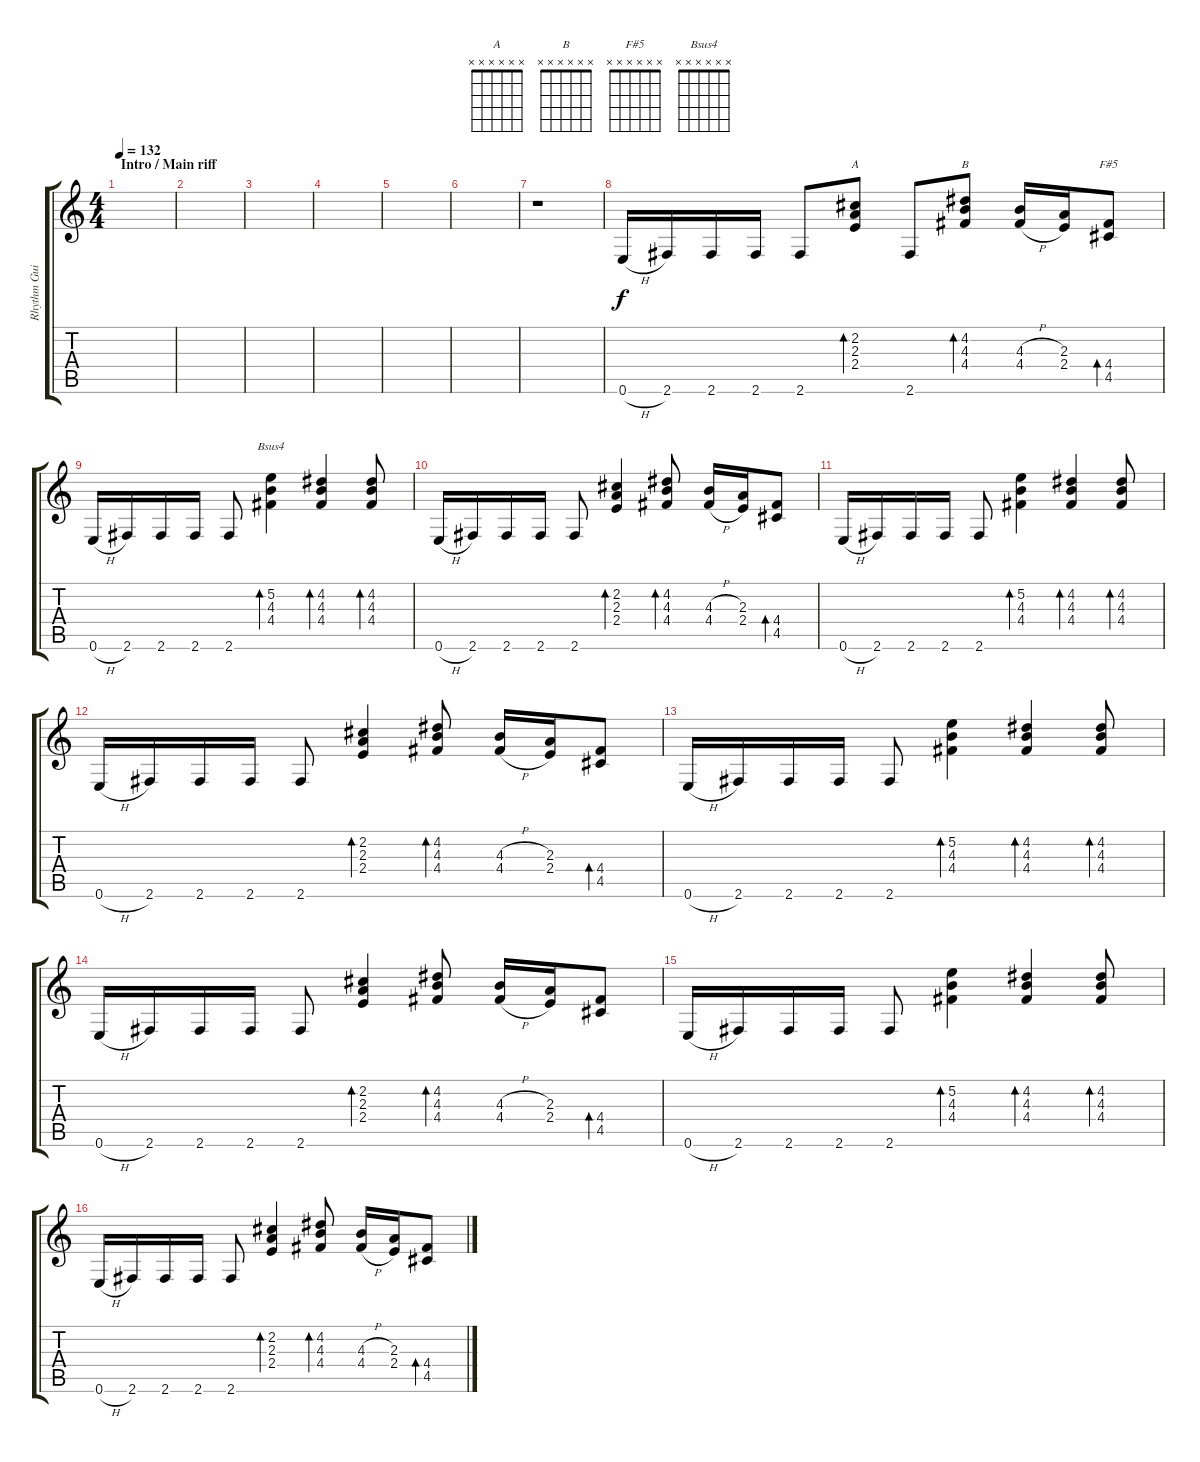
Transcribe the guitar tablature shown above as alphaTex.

\track ("Rhythm Guitar" "Rhythm Gui") {instrument distortionguitar}
\staff {score tabs}
\tuning (E4 B3 G3 D3 A2 E2) {hide}
\chord ("A" x x x x x x)
\chord ("B" x x x x x x)
\chord ("F#5" x x x x x x)
\chord ("Bsus4" x x x x x x)
\ts (4 4)
\section ("" "Intro / Main riff")
\tempo 132
\clef g2
\ks c
|
|
|
|
|
|
r.1{volume 0} |
0.6{h}.16{volume 13} 2.6.16 2.6.16 2.6.16 2.6.8 (2.2 2.3 2.4).8{bd 60 ch "A"} 2.6.8 (4.2 4.3 4.4).8{bd 60 ch "B"} (4.3{h} 4.4{h}).16 (2.3 2.4).16 (4.4 4.5).8{bd 120 ch "F#5"} |
0.6{h}.16 2.6.16 2.6.16 2.6.16 2.6.8 (5.2 4.3 4.4).4{bd 60 ch "Bsus4"} (4.2 4.3 4.4).4{bd 60} (4.2 4.3 4.4).8{bd 60} |
0.6{h}.16 2.6.16 2.6.16 2.6.16 2.6.8 (2.2 2.3 2.4).4{bd 60} (4.2 4.3 4.4).8{bd 60} (4.3{h} 4.4{h}).16 (2.3 2.4).16 (4.4 4.5).8{bd 120} |
0.6{h}.16 2.6.16 2.6.16 2.6.16 2.6.8 (5.2 4.3 4.4).4{bd 60} (4.2 4.3 4.4).4{bd 60} (4.2 4.3 4.4).8{bd 60} |
0.6{h}.16 2.6.16 2.6.16 2.6.16 2.6.8 (2.2 2.3 2.4).4{bd 60} (4.2 4.3 4.4).8{bd 60} (4.3{h} 4.4{h}).16 (2.3 2.4).16 (4.4 4.5).8{bd 120} |
0.6{h}.16 2.6.16 2.6.16 2.6.16 2.6.8 (5.2 4.3 4.4).4{bd 60} (4.2 4.3 4.4).4{bd 60} (4.2 4.3 4.4).8{bd 60} |
0.6{h}.16 2.6.16 2.6.16 2.6.16 2.6.8 (2.2 2.3 2.4).4{bd 60} (4.2 4.3 4.4).8{bd 60} (4.3{h} 4.4{h}).16 (2.3 2.4).16 (4.4 4.5).8{bd 120} |
0.6{h}.16 2.6.16 2.6.16 2.6.16 2.6.8 (5.2 4.3 4.4).4{bd 60} (4.2 4.3 4.4).4{bd 60} (4.2 4.3 4.4).8{bd 60} |
0.6{h}.16 2.6.16 2.6.16 2.6.16 2.6.8 (2.2 2.3 2.4).4{bd 60} (4.2 4.3 4.4).8{bd 60} (4.3{h} 4.4{h}).16 (2.3 2.4).16 (4.4 4.5).8{bd 120}
